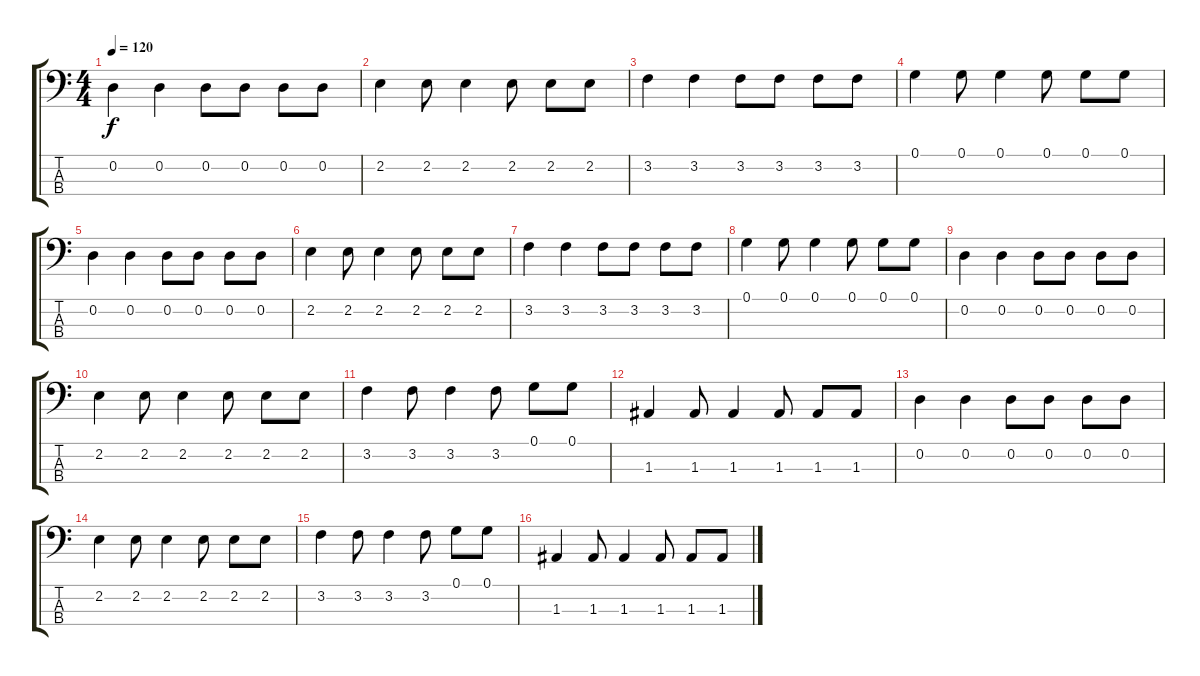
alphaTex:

\track "" {instrument electricbasspick}
\staff {score tabs}
\tuning (G2 D2 A1 E1) {hide}
\ts (4 4)
\tempo 120
\clef f4
\ks c
0.2.4{dy f} 0.2.4 0.2.8 0.2.8 0.2.8 0.2.8 |
2.2.4 2.2.8 2.2.4 2.2.8 2.2.8 2.2.8 |
3.2.4 3.2.4 3.2.8 3.2.8 3.2.8 3.2.8 |
0.1.4 0.1.8 0.1.4 0.1.8 0.1.8 0.1.8 |
0.2.4 0.2.4 0.2.8 0.2.8 0.2.8 0.2.8 |
2.2.4 2.2.8 2.2.4 2.2.8 2.2.8 2.2.8 |
3.2.4 3.2.4 3.2.8 3.2.8 3.2.8 3.2.8 |
0.1.4 0.1.8 0.1.4 0.1.8 0.1.8 0.1.8 |
0.2.4 0.2.4 0.2.8 0.2.8 0.2.8 0.2.8 |
2.2.4 2.2.8 2.2.4 2.2.8 2.2.8 2.2.8 |
3.2.4 3.2.8 3.2.4 3.2.8 0.1.8 0.1.8 |
1.3.4 1.3.8 1.3.4 1.3.8 1.3.8 1.3.8 |
0.2.4 0.2.4 0.2.8 0.2.8 0.2.8 0.2.8 |
2.2.4 2.2.8 2.2.4 2.2.8 2.2.8 2.2.8 |
3.2.4 3.2.8 3.2.4 3.2.8 0.1.8 0.1.8 |
1.3.4 1.3.8 1.3.4 1.3.8 1.3.8 1.3.8
